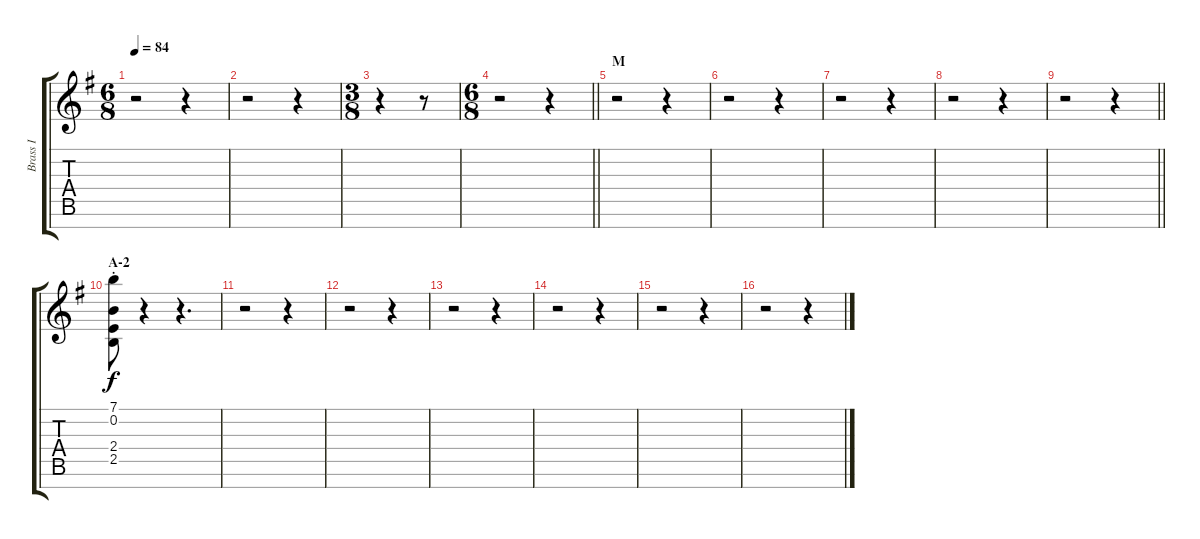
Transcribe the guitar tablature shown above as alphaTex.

\track ("Brass I" "Brass I") {instrument brasssection}
\staff {score tabs}
\tuning (E5 B4 G4 D4 A3 E3 B2) {hide}
\ts (6 8)
\tempo 84
\clef g2
\ks g
r.2{dy f} r.4 |
r.2 r.4 |
\ts (3 8)
r.4 r.8 |
\ts (6 8)
\barLineRight lightlight
r.2 r.4 |
\section ("" "M")
r.2 r.4 |
r.2 r.4 |
r.2 r.4 |
r.2 r.4 |
\barLineRight lightlight
r.2 r.4 |
\section ("" "A-2")
(7.1{st} 0.2{st} 2.4{st} 2.5{st}).8 r.4 r.4{d} |
r.2 r.4 |
r.2 r.4 |
r.2 r.4 |
r.2 r.4 |
r.2 r.4 |
r.2 r.4
